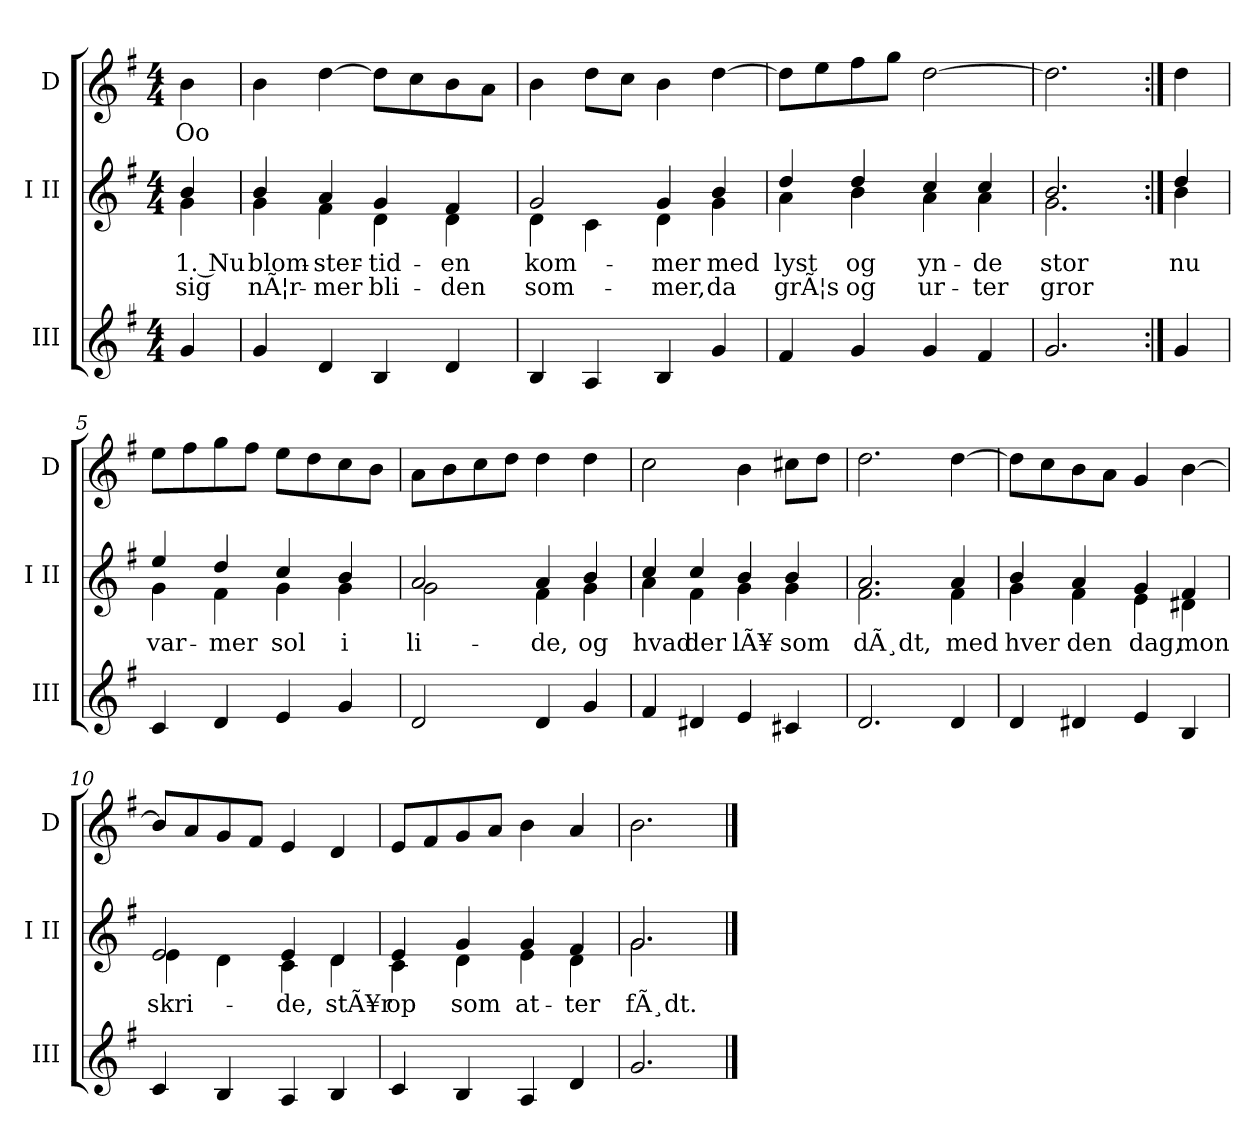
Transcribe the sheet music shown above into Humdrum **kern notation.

**kern	**kern	**text	**text	**kern	**text
*part3	*part2	*part2	*part2	*part1	*part1
*staff3	*staff2	*staff2	*staff2	*staff1	*staff1
*I"III	*I"I II	*	*	*I"D	*
*I'III	*I'I II	*	*	*I'D	*
*clefG2	*clefG2	*	*	*clefG2	*
*k[f#]	*k[f#]	*	*	*k[f#]	*
*M4/4	*M4/4	*	*	*M4/4	*
=	=	=	=	=	=
*	*^	*	*	*	*
4g/	4b/	4g\	1. Nu	sig	4b\	Oo
=1	=1	=1	=1	=1	=1	=1
4g/	4b/	4g\	blom-	nÃ¦r-	4b\	.
4d/	4a/	4f#\	-ster-	-mer	[4dd\	.
4B/	4g/	4d\	-tid-	bli-	8dd\L]	.
.	.	.	.	.	8cc\	.
4d/	4f#/	4d\	-en	-den	8b\	.
.	.	.	.	.	8a\J	.
=2	=2	=2	=2	=2	=2	=2
4B/	2g/	4d\	kom-	som-	4b\	.
4A/	.	4c\	.	.	8dd\L	.
.	.	.	.	.	8cc\J	.
4B/	4g/	4d\	-mer	-mer,	4b\	.
4g/	4b/	4g\	med	da	[4dd\	.
=3	=3	=3	=3	=3	=3	=3
4f#/	4dd/	4a\	lyst	grÃ¦s	8dd\L]	.
.	.	.	.	.	8ee\	.
4g/	4dd/	4b\	og	og	8ff#\	.
.	.	.	.	.	8gg\J	.
4g/	4cc/	4a\	yn-	ur-	[2dd\	.
4f#/	4cc/	4a\	-de	-ter	.	.
=3	=3	=3	=3	=3	=3	=3
2.g/	2.b/	2.g\	stor	gror	2.dd\]	.
=4:|!	=4:|!	=4:|!	=4:|!	=4:|!	=4:|!	=4:|!
4g/	4dd/	4b\	nu	.	4dd\	.
=5	=5	=5	=5	=5	=5	=5
4c/	4ee/	4g\	var-	.	8ee\L	.
.	.	.	.	.	8ff#\	.
4d/	4dd/	4f#\	-mer	.	8gg\	.
.	.	.	.	.	8ff#\J	.
4e/	4cc/	4g\	sol	.	8ee\L	.
.	.	.	.	.	8dd\	.
4g/	4b/	4g\	i	.	8cc\	.
.	.	.	.	.	8b\J	.
!!LO:LB:g=z
=6	=6	=6	=6	=6	=6	=6
2d/	2a/	2g\	li-	.	8a\L	.
.	.	.	.	.	8b\	.
.	.	.	.	.	8cc\	.
.	.	.	.	.	8dd\J	.
4d/	4a/	4f#\	-de,	.	4dd\	.
4g/	4b/	4g\	og	.	4dd\	.
=7	=7	=7	=7	=7	=7	=7
4f#/	4cc/	4a\	hvad	.	2cc\	.
4d#X/	4cc/	4f#\	der	.	.	.
4e/	4b/	4g\	lÃ¥	.	4b\	.
4c#X/	4b/	4g\	som	.	8cc#X\L	.
.	.	.	.	.	8dd\J	.
=8	=8	=8	=8	=8	=8	=8
2.d/	2.a/	2.f#\	dÃ¸dt,	.	2.dd\	.
4d/	4a/	4f#\	med	.	[4dd\	.
=9	=9	=9	=9	=9	=9	=9
4d/	4b/	4g\	hver	.	8dd\L]	.
.	.	.	.	.	8cc\	.
4d#X/	4a/	4f#\	den	.	8b\	.
.	.	.	.	.	8a\J	.
4e/	4g/	4e\	dag,	.	4g/	.
4B/	4f#/	4d#X\	mon	.	[4b\	.
=10	=10	=10	=10	=10	=10	=10
4c/	2e/	4e\	skri-	.	8b/L]	.
.	.	.	.	.	8a/	.
4B/	.	4d\	.	.	8g/	.
.	.	.	.	.	8f#/J	.
4A/	4e/	4c\	-de,	.	4e/	.
4B/	4d/	4d\	stÃ¥r	.	4d/	.
=11	=11	=11	=11	=11	=11	=11
4c/	4e/	4c\	op	.	8e/L	.
.	.	.	.	.	8f#/	.
4B/	4g/	4d\	som	.	8g/	.
.	.	.	.	.	8a/J	.
4A/	4g/	4e\	at-	.	4b\	.
4d/	4f#/	4d\	-ter	.	4a/	.
=12	=12	=12	=12	=12	=12	=12
2.g/	2.g/	2.g\	fÃ¸dt.	.	2.b\	.
*	*v	*v	*	*	*	*
==	==	==	==	==	==
*-	*-	*-	*-	*-	*-
